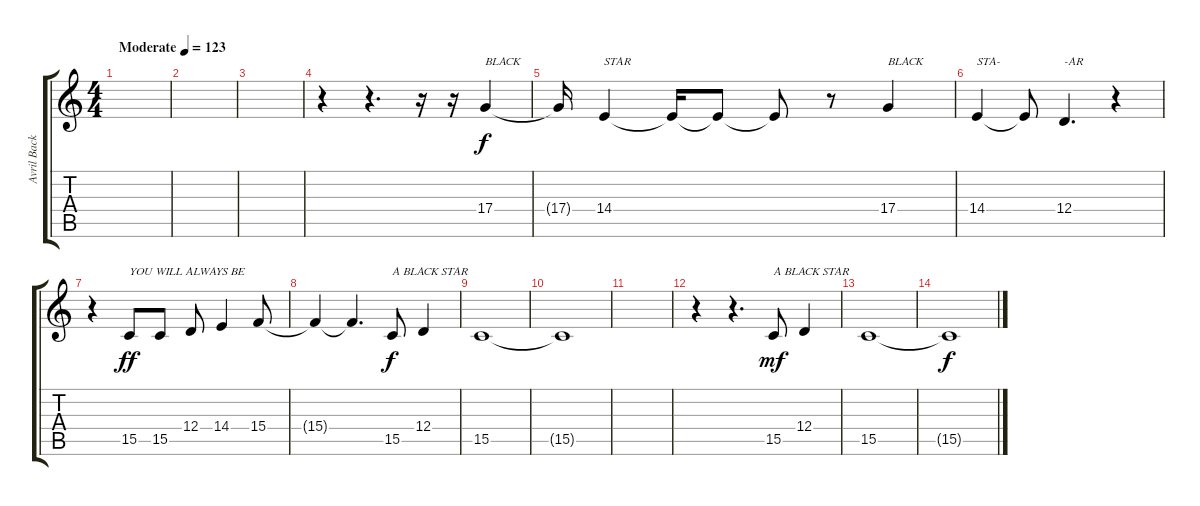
\track ("Avril Back Vocal" "Avril Back") {instrument pad7halo}
\staff {score tabs}
\tuning (E4 B3 G3 D3 A2 E2) {hide}
\ts (4 4)
\tempo (123 "Moderate")
\clef g2
\ks c
|
|
|
r.4 r.4{d} r.16 r.16 17.4.4{txt "BLACK"} |
17.4{t}.16 14.4.4{txt "STAR"} 14.4{t}.16 14.4{t}.8 14.4{t}.8 r.8 17.4.4{txt "BLACK"} |
14.4.4{txt "STA-"} 14.4{t}.8 12.4.4{d txt "-AR"} r.4 |
r.4 15.5.8{txt "YOU WILL ALWAYS BE" dy ff} 15.5.8 12.4.8 14.4.4 15.4.8{volume 9} |
15.4{t}.4 15.4{t}.4{d} 15.5.8{txt "A BLACK STAR" dy f volume 12} 12.4.4 |
15.5.1{volume 0} |
15.5{t}.1 |
|
r.4 r.4{d} 15.5.8{txt "A BLACK STAR" dy mf volume 12} 12.4.4 |
15.5.1{volume 0} |
15.5{t}.1{dy f}
